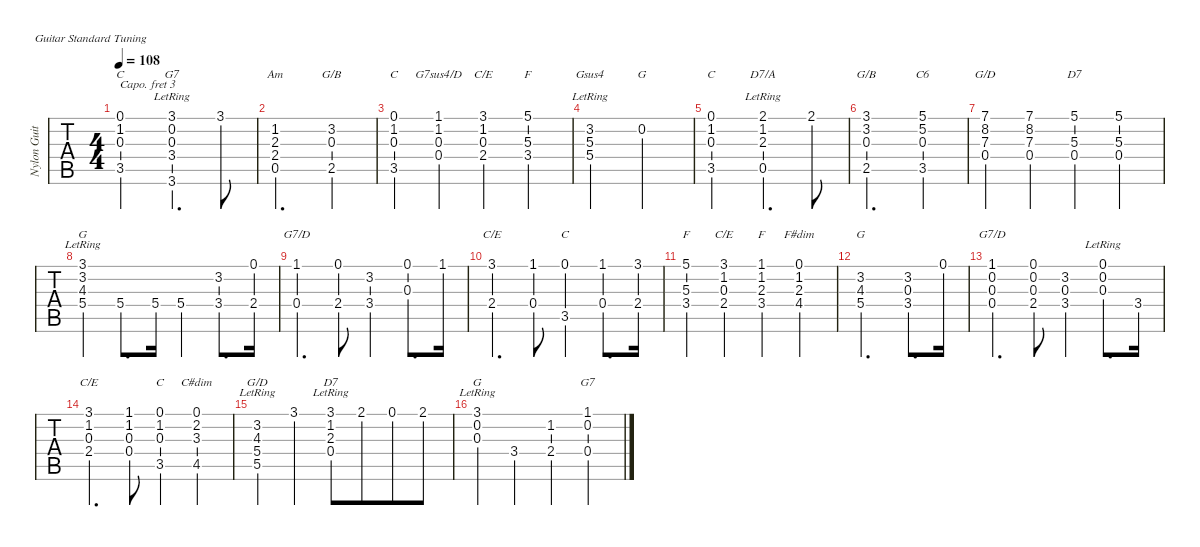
\defaultSystemsLayout 4
\hideDynamics
\bracketExtendMode nobrackets
\multiTrackTrackNamePolicy hidden
\otherSystemsTrackNameOrientation horizontal
\track ("Nylon Guitar" "Nylon Guit") {instrument acousticguitarnylon}
\staff {tabs}
\capo 3
\tuning (E4 B3 G3 D3 A2 E2)
\chord ("C" 0 1 0 2 3 x) {showdiagram false showfingering false}
\chord ("G7" 3 0 0 3 x 3) {showdiagram false showfingering false}
\chord ("Am" x 1 2 2 0 x) {showdiagram false showfingering false}
\chord ("G/B" x 3 0 x 2 x) {showdiagram false showfingering false}
\chord ("G7sus4/D" 1 1 0 0 x x) {showdiagram false showfingering false barre 1}
\chord ("C/E" 3 1 0 2 x x) {showdiagram false showfingering false}
\chord ("F" 5 x 5 3 x x) {showdiagram false showfingering false}
\chord ("Gsus4" x 3 5 5 x x) {showdiagram false showfingering false}
\chord ("G" x 3 4 5 x x) {showdiagram false showfingering false}
\chord ("D7/A" 2 1 2 0 0 x) {showdiagram false showfingering false}
\chord ("G/B" 3 3 0 x 2 x) {showdiagram false showfingering false}
\chord ("C6" 5 5 0 x 3 x) {showdiagram false showfingering false}
\chord ("G/D" 7 8 7 6 x x) {firstfret 7 showdiagram false showfingering false}
\chord ("D7" 5 x 5 0 x x) {showdiagram false showfingering false}
\chord ("G" 3 3 4 5 x x) {showdiagram false showfingering false barre 3}
\chord ("G7/D" 1 0 0 0 x x) {showdiagram false showfingering false}
\chord ("F" 1 1 2 3 x x) {showdiagram false showfingering false barre 1}
\chord ("F#dim" 0 1 2 4 x x) {showdiagram false showfingering false}
\chord ("C#dim" 0 2 3 x 4 x) {showdiagram false showfingering false}
\chord ("G/D" 3 3 4 5 5 x) {showdiagram false showfingering false barre 3}
\chord ("D7" 2 1 2 0 x x) {showdiagram false showfingering false}
\chord ("G" 3 0 0 x x x) {showdiagram false showfingering false}
\chord ("G7" 1 0 0 0 2 3) {showdiagram false showfingering false}
\ts (4 4)
\beaming (8 4 4)
\scale
1.17015
\tempo 108
\accidentals auto
\clef g2
\ottava regular
\simile none
\scale
1.1344
\ks eb
(0.1{acc forcenatural} 1.2{acc forcenatural} 0.3{acc forcenatural} 3.5{acc forcenatural}).2{ch "C" dy f instrument acousticguitarnylon} (3.1{lr acc forcenatural} 0.3{lr acc forcenatural} 3.4{lr acc forcenatural} 0.2{lr acc forcenatural} 3.6{lr acc forcenatural}).4{d ch "G7"} 3.1{acc forcenatural}.8 |
\scale
0.83961
\scale
0.875528 (1.2{acc forcenatural} 2.3{acc forcenatural} 2.4{acc forcenatural} 0.5{acc forcenatural}).2{d ch "Am"} (0.3{acc forcenatural} 3.2{acc forcenatural} 2.5{acc forcenatural}).4{ch "G/B"} |
\scale
1.13231
\scale
1.17913 (0.1{acc forcenatural} 0.3{acc forcenatural} 1.2{acc forcenatural} 3.5{acc forcenatural}).4{ch "C"} (1.2{acc forcenatural} 1.1{acc forcenatural} 0.3{acc forcenatural} 0.4{acc forcenatural}).4{ch "G7sus4/D"} (3.1{acc forcenatural} 1.2{acc forcenatural} 0.3{acc forcenatural} 2.4{acc forcenatural}).4{ch "C/E"} (5.3{acc forcenatural} 5.1{acc forcenatural} 3.4{acc forcenatural}).4{ch "F"} |
\scale
0.857931
\scale
0.81094 (3.2{lr acc forcenatural} 5.3{lr acc forcenatural} 5.4{lr acc forcenatural}).2{ch "Gsus4"} 0.2{acc forcenatural}.2{ch "G"} |
\scale
1.04864
\scale
1.12762 (0.3{acc forcenatural} 1.2{acc forcenatural} 0.1{acc forcenatural} 3.5{acc forcenatural}).2{ch "C"} (2.1{lr acc #} 1.2{lr acc forcenatural} 2.3{lr acc forcenatural} 0.5{lr acc forcenatural}).4{d ch "D7/A"} 2.1{acc #}.8 |
\scale
0.892815
\scale
0.836585 (3.1{acc forcenatural} 3.2{acc forcenatural} 0.3{acc forcenatural} 2.5{acc forcenatural}).2{d ch "G/B"} (0.3{acc forcenatural} 5.2{acc forcenatural} 5.1{acc forcenatural} 3.5{acc forcenatural}).4{ch "C6"} |
\scale
0.993439
\scale
1.03393 (7.1{acc forcenatural} 8.2{acc forcenatural} 7.3{acc forcenatural} 0.4{acc forcenatural}).4{ch "G/D"} (7.1{acc forcenatural} 8.2{acc forcenatural} 7.3{acc forcenatural} 0.4{acc forcenatural}).4 (5.1{acc forcenatural} 5.3{acc forcenatural} 0.4{acc forcenatural}).4{ch "D7"} (5.1{acc forcenatural} 5.3{acc forcenatural} 0.4{acc forcenatural}).4 |
\scale
1.0651
\scale
1.00187 (3.1{lr acc forcenatural} 3.2{lr acc forcenatural} 4.3{lr acc forcenatural} 5.4{lr acc forcenatural}).4{ch "G"} 5.4{acc forcenatural}.8{d} 5.4{acc forcenatural}.16 5.4{acc forcenatural}.4 (3.2{acc forcenatural} 3.4{acc forcenatural}).8{d} (0.1{acc forcenatural} 2.4{acc forcenatural}).16 |
\scale
1.01258
\scale
1.06815 (1.1{acc forcenatural} 0.4{acc forcenatural}).4{d ch "G7/D"} (0.1{acc forcenatural} 2.4{acc forcenatural}).8 (3.2{acc forcenatural} 3.4{acc forcenatural}).4 (0.1{acc forcenatural} 0.3{acc forcenatural}).8{d} 1.1{acc forcenatural}.16 |
\scale
0.987421
\scale
0.962449 (3.1{acc forcenatural} 2.4{acc forcenatural}).4{d ch "C/E"} (1.1{acc forcenatural} 0.4{acc forcenatural}).8 (0.1{acc forcenatural} 3.5{acc forcenatural}).4{ch "C"} (1.1{acc forcenatural} 0.4{acc forcenatural}).8{d} (3.1{acc forcenatural} 2.4{acc forcenatural}).16 |
\scale
0.980192
\scale
0.991094 (5.1{acc forcenatural} 5.3{acc forcenatural} 3.4{acc forcenatural}).4{ch "F"} (1.2{acc forcenatural} 3.1{acc forcenatural} 0.3{acc forcenatural} 2.4{acc forcenatural}).4{ch "C/E"} (1.1{acc forcenatural} 1.2{acc forcenatural} 2.3{acc forcenatural} 3.4{acc forcenatural}).4{ch "F"} (2.3{acc forcenatural} 1.2{acc forcenatural} 0.1{acc forcenatural} 4.4{acc #}).4{ch "F#dim"} |
\scale
0.994259
\scale
0.978309 (3.2{acc forcenatural} 4.3{acc forcenatural} 5.4{acc forcenatural}).2{d ch "G"} (3.2{acc forcenatural} 3.4{acc forcenatural} 0.3{acc forcenatural}).8{d} 0.1{acc forcenatural}.16 |
\scale
1.1065
\scale
1.07833 (1.1{acc forcenatural} 0.2{acc forcenatural} 0.3{acc forcenatural} 0.4{acc forcenatural}).4{d ch "G7/D"} (0.1{acc forcenatural} 0.3{acc forcenatural} 0.2{acc forcenatural} 2.4{acc forcenatural}).8 (3.2{acc forcenatural} 0.3{acc forcenatural} 3.4{acc forcenatural}).4 (0.1{lr acc forcenatural} 0.2{lr acc forcenatural} 0.3{lr acc forcenatural}).8{d} 3.4{acc forcenatural}.16 |
\scale
1.04775
\scale
1.02656 (3.1{acc forcenatural} 1.2{acc forcenatural} 0.3{acc forcenatural} 2.4{acc forcenatural}).4{d ch "C/E"} (1.1{acc forcenatural} 0.3{acc forcenatural} 1.2{acc forcenatural} 0.4{acc forcenatural}).8 (0.1{acc forcenatural} 1.2{acc forcenatural} 0.3{acc forcenatural} 3.5{acc forcenatural}).4{ch "C"} (3.3{acc b} 2.2{acc #} 0.1{acc forcenatural} 4.5{acc #}).4{ch "C#dim"} |
\scale
0.947082
\scale
0.99924 (3.2{lr acc forcenatural} 5.5{lr acc forcenatural} 5.4{lr acc forcenatural} 4.3{lr acc forcenatural}).4{ch "G/D"} 3.1{acc forcenatural}.4 (3.1{acc forcenatural} 0.4{lr acc forcenatural} 2.3{lr acc forcenatural} 1.2{lr acc forcenatural}).8{ch "D7"} 2.1{acc #}.8 0.1{acc forcenatural}.8 2.1{acc #}.8 |
\scale
0.898661
\scale
0.895864 (3.1{lr acc forcenatural} 0.2{lr acc forcenatural} 0.3{lr acc forcenatural}).4{ch "G"} 3.4{acc forcenatural}.4 (1.2{acc forcenatural} 2.4{acc forcenatural}).4 (0.2{acc forcenatural} 1.1{acc forcenatural} 0.4{acc forcenatural}).4{ch "G7"}
